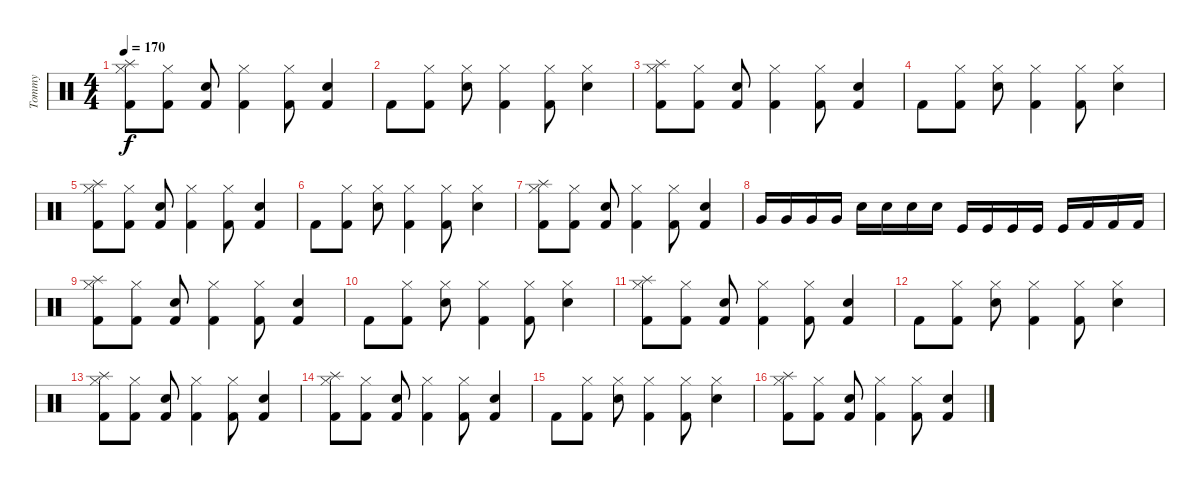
\track ("Tommy" "Tommy") {instrument percussion}
\staff {score}
\articulation defaults
\ts (4 4)
\tempo 170
\clef neutral
\ks c
("Splash (hit)" "Kick (hit) 2" "Hi-Hat (closed)").8{dy f} ("Kick (hit) 2" "Hi-Hat (closed)").8 ("Electric Snare (hit)" "Kick (hit) 2").8 ("Kick (hit) 2" "Hi-Hat (closed)").4 ("Kick (hit) 2" "Hi-Hat (closed)").8 ("Electric Snare (hit)" "Kick (hit) 2").4 |
"Kick (hit) 2".8 ("Kick (hit) 2" "Hi-Hat (closed)").8 ("Electric Snare (hit)" "Hi-Hat (closed)").8 ("Kick (hit) 2" "Hi-Hat (closed)").4 ("Kick (hit) 2" "Hi-Hat (closed)").8 ("Electric Snare (hit)" "Hi-Hat (closed)").4 |
("Splash (hit)" "Kick (hit) 2" "Hi-Hat (closed)").8 ("Kick (hit) 2" "Hi-Hat (closed)").8 ("Electric Snare (hit)" "Kick (hit) 2").8 ("Kick (hit) 2" "Hi-Hat (closed)").4 ("Kick (hit) 2" "Hi-Hat (closed)").8 ("Electric Snare (hit)" "Kick (hit) 2").4 |
"Kick (hit) 2".8 ("Kick (hit) 2" "Hi-Hat (closed)").8 ("Electric Snare (hit)" "Hi-Hat (closed)").8 ("Kick (hit) 2" "Hi-Hat (closed)").4 ("Kick (hit) 2" "Hi-Hat (closed)").8 ("Electric Snare (hit)" "Hi-Hat (closed)").4 |
("Splash (hit)" "Kick (hit) 2" "Hi-Hat (closed)").8 ("Kick (hit) 2" "Hi-Hat (closed)").8 ("Electric Snare (hit)" "Kick (hit) 2").8 ("Kick (hit) 2" "Hi-Hat (closed)").4 ("Kick (hit) 2" "Hi-Hat (closed)").8 ("Electric Snare (hit)" "Kick (hit) 2").4 |
"Kick (hit) 2".8 ("Kick (hit) 2" "Hi-Hat (closed)").8 ("Electric Snare (hit)" "Hi-Hat (closed)").8 ("Kick (hit) 2" "Hi-Hat (closed)").4 ("Kick (hit) 2" "Hi-Hat (closed)").8 ("Electric Snare (hit)" "Hi-Hat (closed)").4 |
("Splash (hit)" "Kick (hit) 2" "Hi-Hat (closed)").8 ("Kick (hit) 2" "Hi-Hat (closed)").8 ("Electric Snare (hit)" "Kick (hit) 2").8 ("Kick (hit) 2" "Hi-Hat (closed)").4 ("Kick (hit) 2" "Hi-Hat (closed)").8 ("Electric Snare (hit)" "Kick (hit) 2").4 |
"Very Low Tom (hit)".16 "Very Low Tom (hit)".16 "Very Low Tom (hit)".16 "Very Low Tom (hit)".16 "Electric Snare (hit)".16 "Electric Snare (hit)".16 "Electric Snare (hit)".16 "Electric Snare (hit)".16 "Kick (hit)".16 "Kick (hit)".16 "Kick (hit)".16 "Kick (hit)".16 "Kick (hit)".16 "Kick (hit) 2".16 "Kick (hit) 2".16 "Kick (hit) 2".16 |
("Splash (hit)" "Kick (hit) 2" "Hi-Hat (closed)").8 ("Kick (hit) 2" "Hi-Hat (closed)").8 ("Electric Snare (hit)" "Kick (hit) 2").8 ("Kick (hit) 2" "Hi-Hat (closed)").4 ("Kick (hit) 2" "Hi-Hat (closed)").8 ("Electric Snare (hit)" "Kick (hit) 2").4 |
"Kick (hit) 2".8 ("Kick (hit) 2" "Hi-Hat (closed)").8 ("Electric Snare (hit)" "Hi-Hat (closed)").8 ("Kick (hit) 2" "Hi-Hat (closed)").4 ("Kick (hit) 2" "Hi-Hat (closed)").8 ("Electric Snare (hit)" "Hi-Hat (closed)").4 |
("Splash (hit)" "Kick (hit) 2" "Hi-Hat (closed)").8 ("Kick (hit) 2" "Hi-Hat (closed)").8 ("Electric Snare (hit)" "Kick (hit) 2").8 ("Kick (hit) 2" "Hi-Hat (closed)").4 ("Kick (hit) 2" "Hi-Hat (closed)").8 ("Electric Snare (hit)" "Kick (hit) 2").4 |
"Kick (hit) 2".8 ("Kick (hit) 2" "Hi-Hat (closed)").8 ("Electric Snare (hit)" "Hi-Hat (closed)").8 ("Kick (hit) 2" "Hi-Hat (closed)").4 ("Kick (hit) 2" "Hi-Hat (closed)").8 ("Electric Snare (hit)" "Hi-Hat (closed)").4 |
("Splash (hit)" "Kick (hit) 2" "Hi-Hat (closed)").8 ("Kick (hit) 2" "Hi-Hat (closed)").8 ("Electric Snare (hit)" "Kick (hit) 2").8 ("Kick (hit) 2" "Hi-Hat (closed)").4 ("Kick (hit) 2" "Hi-Hat (closed)").8 ("Electric Snare (hit)" "Kick (hit) 2").4 |
("Splash (hit)" "Kick (hit) 2" "Hi-Hat (closed)").8 ("Kick (hit) 2" "Hi-Hat (closed)").8 ("Electric Snare (hit)" "Kick (hit) 2").8 ("Kick (hit) 2" "Hi-Hat (closed)").4 ("Kick (hit) 2" "Hi-Hat (closed)").8 ("Electric Snare (hit)" "Kick (hit) 2").4 |
"Kick (hit) 2".8 ("Kick (hit) 2" "Hi-Hat (closed)").8 ("Electric Snare (hit)" "Hi-Hat (closed)").8 ("Kick (hit) 2" "Hi-Hat (closed)").4 ("Kick (hit) 2" "Hi-Hat (closed)").8 ("Electric Snare (hit)" "Hi-Hat (closed)").4 |
("Splash (hit)" "Kick (hit) 2" "Hi-Hat (closed)").8 ("Kick (hit) 2" "Hi-Hat (closed)").8 ("Electric Snare (hit)" "Kick (hit) 2").8 ("Kick (hit) 2" "Hi-Hat (closed)").4 ("Kick (hit) 2" "Hi-Hat (closed)").8 ("Electric Snare (hit)" "Kick (hit) 2").4
